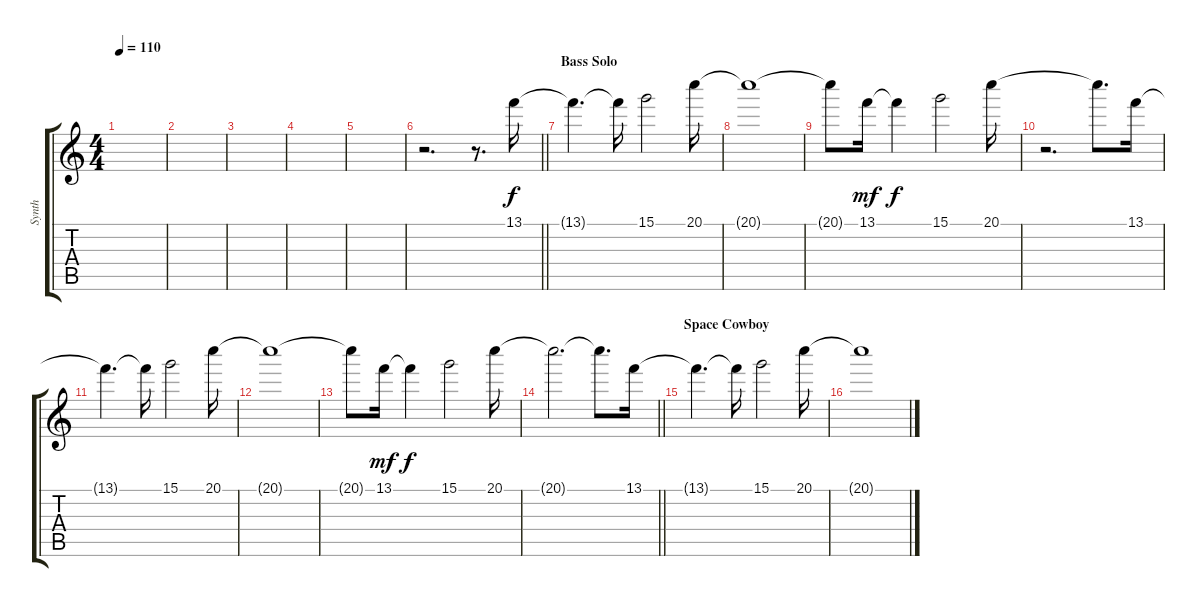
\track ("Synth" "Synth") {instrument synthbass1}
\staff {score tabs}
\tuning (E4 B3 G3 D3 A2 Eb2) {hide}
\ts (4 4)
\tempo 110
\clef g2
\ks c
|
|
|
|
|
\barLineRight lightlight
r.2{d} r.8{d} 13.1.16 |
\section ("" "Bass Solo")
13.1{t}.4{d} 13.1{t}.16 15.1.2 20.1.16 |
20.1{t}.1 |
20.1{t}.8 13.1.16{dy mf} 13.1{t}.4{dy f} 15.1.2 20.1.16 |
r.2{d} 20.1{t}.8{d} 13.1.16 |
13.1{t}.4{d} 13.1{t}.16 15.1.2 20.1.16 |
20.1{t}.1 |
20.1{t}.8 13.1.16{dy mf} 13.1{t}.4{dy f} 15.1.2 20.1.16 |
\barLineRight lightlight
20.1{t}.2{d} 20.1{t}.8{d} 13.1.16 |
\section ("" "Space Cowboy")
13.1{t}.4{d} 13.1{t}.16 15.1.2 20.1.16 |
20.1{t}.1
